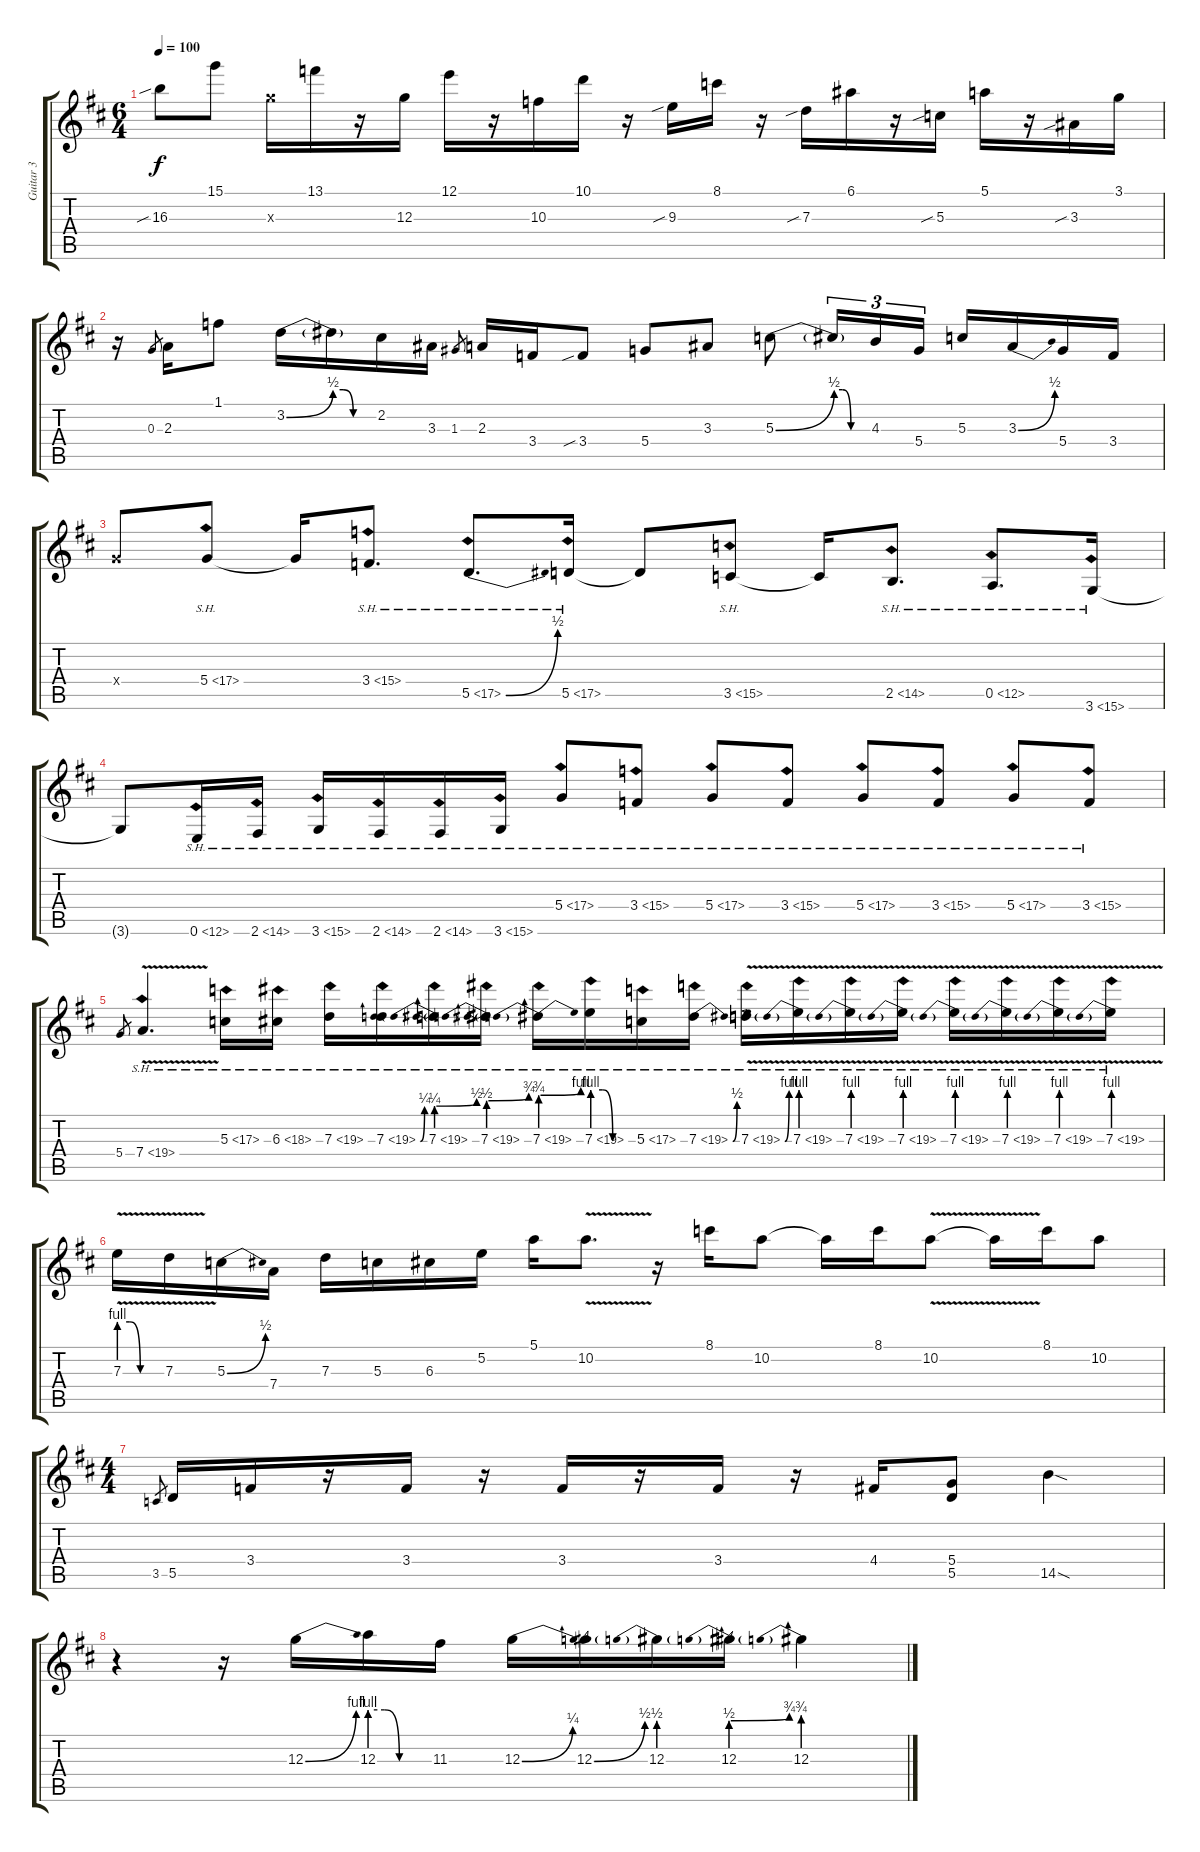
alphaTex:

\track ("Guitar 3" "Guitar 3") {instrument overdrivenguitar}
\staff {score tabs}
\tuning (E4 B3 G3 D3 A2 E2) {hide}
\ts (6 4)
\tempo 100
\clef g2
\ks d
16.3{sib}.8{dy f} 15.1.8 12.3{x}.16 13.1.16 r.16 12.3.16 12.1.16 r.16 10.3.16 10.1.16 r.16 9.3{sib}.16 8.1.16 r.16 7.3{sib}.16 6.1.16 r.16 5.3{sib}.16 5.1.16 r.16 3.3{sib}.16 3.1.16 |
r.16 0.3.8{gr} 2.3.16 1.1.8 3.2{be (bend 0 0 60 2)}.16 3.2{be (custom 0 2 15 2 30 0 60 0) t}.16 2.2.16 3.3.16 1.3.8{gr} 2.3.16 3.4.16 3.4{sib}.8 5.4.8 3.3.8 5.3{be (bend 0 0 60 2)}.8 5.3{be (custom 0 2 15 2 30 0 60 0) t}.16{tu (3 2)} 4.3.16{tu (3 2)} 5.4.16{tu (3 2) beam splitsecondary} 5.3.16 3.3{be (bend 0 0 60 2)}.16 5.4.16 3.4.16 |
5.4{x}.8 5.4{sh 12}.8 5.4{t}.16 3.4{sh 12}.8{d} 5.5{be (bend 0 0 60 2) sh 12}.8{d} 5.5{sh 12}.16 5.5{t}.8 3.5{sh 12}.8 3.5{t}.16 2.5{sh 12}.8{d} 0.5{sh 12}.8{d} 3.6{sh 12}.16 |
3.6{t}.8 0.6{sh 12}.16 2.6{sh 12}.16 3.6{sh 12}.16 2.6{sh 12}.16 2.6{sh 12}.16 3.6{sh 12}.16 5.4{sh 12}.8 3.4{sh 12}.8 5.4{sh 12}.8 3.4{sh 12}.8 5.4{sh 12}.8 3.4{sh 12}.8 5.4{sh 12}.8 3.4{sh 12}.8 |
5.4.8{gr} 7.4{sh 12 v}.4{d} 5.3{sh 12}.16 6.3{sh 12}.16 7.3{sh 12}.16 7.3{be (bend 0 0 60 1) sh 12}.16 7.3{be (prebendbend 0 1 60 2) sh 12}.16 7.3{be (prebendbend 0 2 60 3) sh 12}.16 7.3{be (prebendbend 0 3 60 4) sh 12}.16 7.3{be (custom 0 4 15 4 30 0 60 0) sh 12}.16 5.3{sh 12}.16 7.3{be (bend 0 0 60 2) sh 12}.16 7.3{be (bend 0 0 60 4) sh 12 v}.16 7.3{be (prebend 0 4 60 4) sh 12 v}.16 7.3{be (prebend 0 4 60 4) sh 12 v}.16 7.3{be (prebend 0 4 60 4) sh 12 v}.16 7.3{be (prebend 0 4 60 4) sh 12 v}.16 7.3{be (prebend 0 4 60 4) sh 12 v}.16 7.3{be (prebend 0 4 60 4) sh 12 v}.16 7.3{be (prebend 0 4 60 4) sh 12 v}.16 |
7.3{be (custom 0 4 15 4 30 0 60 0) v}.16 7.3{v}.16 5.3{be (bend 0 0 60 2)}.16 7.4.16 7.3.16 5.3.16 6.3.16 5.2.16 5.1.16 10.2{v}.8{d} r.16 8.1.16 10.2.8 10.2{t}.16 8.1.16 10.2{v}.8 10.2{t}.16 8.1.16 10.2.8 |
\ts (4 4)
3.5.8{gr} 5.5.16 3.4.16 r.16 3.4.16 r.16 3.4.16 r.16 3.4.16 r.16 4.4.16 (5.4 5.5).8 14.5{sod}.4 |
r.4 r.16 12.3{be (bend 0 0 60 4)}.16 12.3{be (custom 0 4 15 4 30 0 60 0)}.16 11.3.16 12.3{be (bend 0 0 60 1)}.16 12.3{be (bend 0 0 60 2)}.16 12.3{be (prebend 0 2 60 2)}.16 12.3{be (prebendbend 0 2 60 3)}.16 12.3{be (prebend 0 3 60 3)}.4
